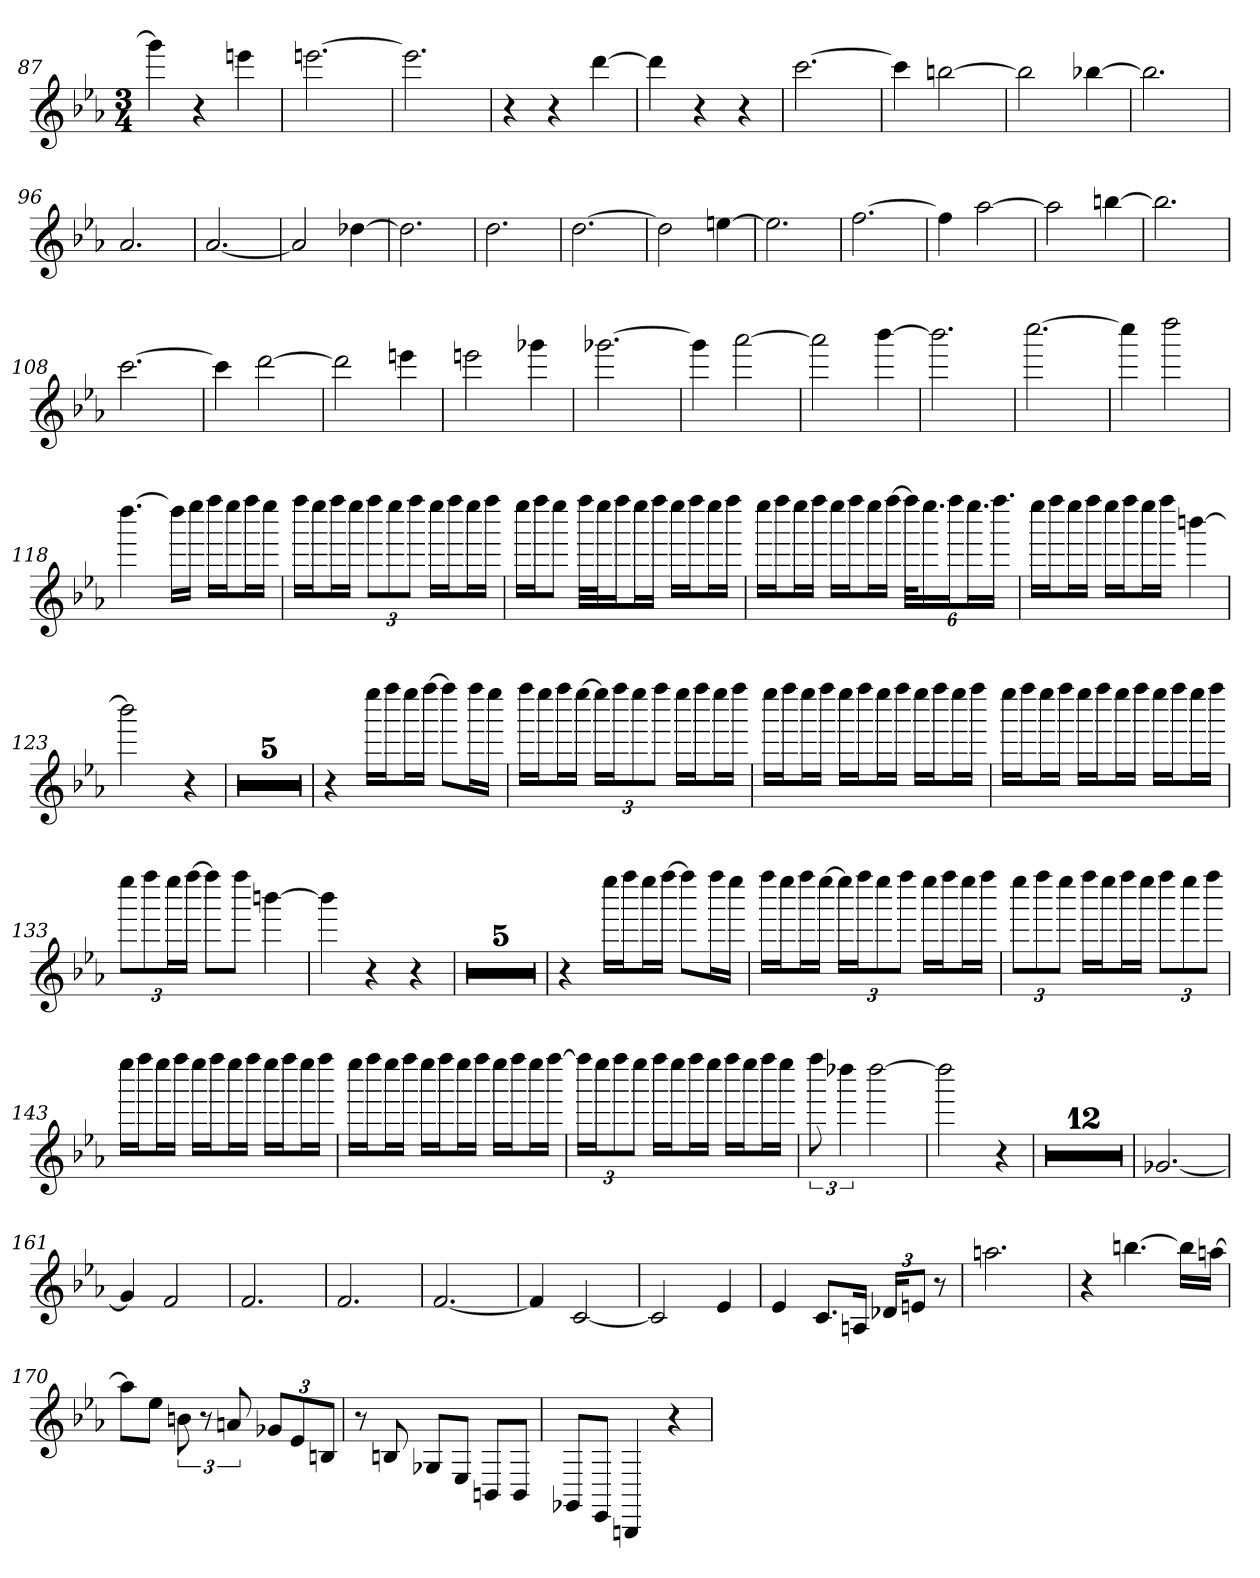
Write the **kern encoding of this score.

**kern
*part1
*staff1
*clefG2
*k[b-e-a-]
*E-:
*M3/4
=87
4ggg-]
4r
4eeen
=88
[2.eeen
=89
2.eee]
=90
4r
4r
[4ddd
=91
4ddd]
4r
4r
=92
[2.ccc
=93
4ccc]
[2bbn
=94
2bb]
[4bb-X
=95
2.bb-]
=96
2.a-
=97
[2.a-
=98
2a-]
[4dd-X
=99
2.dd-]
=100
2.dd
=101
[2.dd
=102
2dd]
[4een
=103
2.ee]
=104
[2.ff
=105
4ff]
[2aa-
=106
2aa-]
[4bbn
=107
2.bb]
=108
[2.ccc
=109
4ccc]
[2ddd
=110
2ddd]
4eeen
=111
2eeen
4ggg-X
=112
[2.ggg-X
=113
4ggg-]
[2aaa-
=114
2aaa-]
[4bbb-
=115
2.bbb-]
=116
[2.cccc
=117
4cccc]
2dddd
=118
[4.dddd
16dddd\LL]
16eeee-\JJ
16ffff\LL
16eeee-\J
16ffff\L
16eeee-\JJ
=119
16ffff\LL
16eeee-\J
16ffff\L
16eeee-\JJ
12ffff\L
12eeee-\
12ffff\J
16eeee-\LL
16ffff\J
16eeee-\L
16ffff\JJ
=120
16eeee-\LL
16ffff\J
8eeee-\J
32ffff\LLL
32eeee-\J
16ffff\J
16eeee-\L
16ffff\JJ
16eeee-\LL
16ffff\J
16eeee-\L
16ffff\JJ
=121
16eeee-\LL
16ffff\J
16eeee-\L
16ffff\JJ
16eeee-\LL
16ffff\J
16eeee-\L
[16ffff\JJ
48ffff\KLL]
24.eeee-\
24ffff\J
24.eeee-\L
24.ffff\JJ
=122
16eeee-\LL
16ffff\J
16eeee-\L
16ffff\JJ
16eeee-\LL
16ffff\J
16eeee-\L
16ffff\JJ
[4bbbn
=123
2bbb]
4r
=124
2.r
=125
2.r
=126
2.r
=127
2.r
=128
2.r
=129
4r
16eeee-\LL
16ffff\J
16eeee-\L
[16ffff\JJ
8ffff\L]
16ffff\L
16eeee-\JJ
=130
16ffff\LL
16eeee-\J
16ffff\L
[16eeee-\JJ
24eeee-\LL]
24ffff\J
12eeee-\
12ffff\J
16eeee-\LL
16ffff\J
16eeee-\L
16ffff\JJ
=131
16eeee-\LL
16ffff\J
16eeee-\L
16ffff\JJ
16eeee-\LL
16ffff\J
16eeee-\L
16ffff\JJ
16eeee-\LL
16ffff\J
16eeee-\L
16ffff\JJ
=132
16eeee-\LL
16ffff\J
16eeee-\L
16ffff\JJ
16eeee-\LL
16ffff\J
16eeee-\L
16ffff\JJ
16eeee-\LL
16ffff\J
16eeee-\L
16ffff\JJ
=133
12eeee-\L
12ffff\
24eeee-\L
[24ffff\JJ
8ffff\L]
8ffff\J
[4bbbn
=134
4bbb]
4r
4r
=135
2.r
=136
2.r
=137
2.r
=138
2.r
=139
2.r
=140
4r
16eeee-\LL
16ffff\J
16eeee-\L
[16ffff\JJ
8ffff\L]
16ffff\L
16eeee-\JJ
=141
16ffff\LL
16eeee-\J
16ffff\L
[16eeee-\JJ
24eeee-\LL]
24ffff\J
12eeee-\
12ffff\J
16eeee-\LL
16ffff\J
16eeee-\L
16ffff\JJ
=142
12eeee-\L
12ffff\
12eeee-\J
16ffff\LL
16eeee-\J
16ffff\L
16eeee-\JJ
12ffff\L
12eeee-\
12ffff\J
=143
16eeee-\LL
16ffff\J
16eeee-\L
16ffff\JJ
16eeee-\LL
16ffff\J
16eeee-\L
16ffff\JJ
16eeee-\LL
16ffff\J
16eeee-\L
16ffff\JJ
=144
16eeee-\LL
16ffff\J
16eeee-\L
16ffff\JJ
16eeee-\LL
16ffff\J
16eeee-\L
16ffff\JJ
16eeee-\LL
16ffff\J
16eeee-\L
[16ffff\JJ
=145
24ffff\LL]
24eeee-\J
12ffff\
12eeee-\J
16ffff\LL
16eeee-\J
16ffff\L
16eeee-\JJ
16ffff\LL
16eeee-\J
16ffff\L
16eeee-\JJ
=146
12ffff
6dddd-X
[2dddd-
=147
2dddd-]
4r
=148
2.r
=149
2.r
=150
2.r
=151
2.r
=152
2.r
=153
2.r
=154
2.r
=155
2.r
=156
2.r
=157
2.r
=158
2.r
=159
2.r
=160
[2.g-X
=161
4g-]
2f
=162
2.f
=163
2.f
=164
[2.f
=165
4f]
[2c
=166
2c]
4e-
=167
4e-
8.c/L
16An/Jk
24d-X/KL
12en/J
8r
=168
2.aan
=169
4r
[4.bbn
16bb\LL]
[16aan\JJ
=170
8aa\L]
8ee-\J
12bn
12r
12an
12g-X/L
12e-/
12Bn/J
=171
8r
8Bn
8G-X/L
8E-/J
8BBn/L
8BB/J
=172
8GG-X/L
8EE-/J
4BBBn
4r
=
*-
